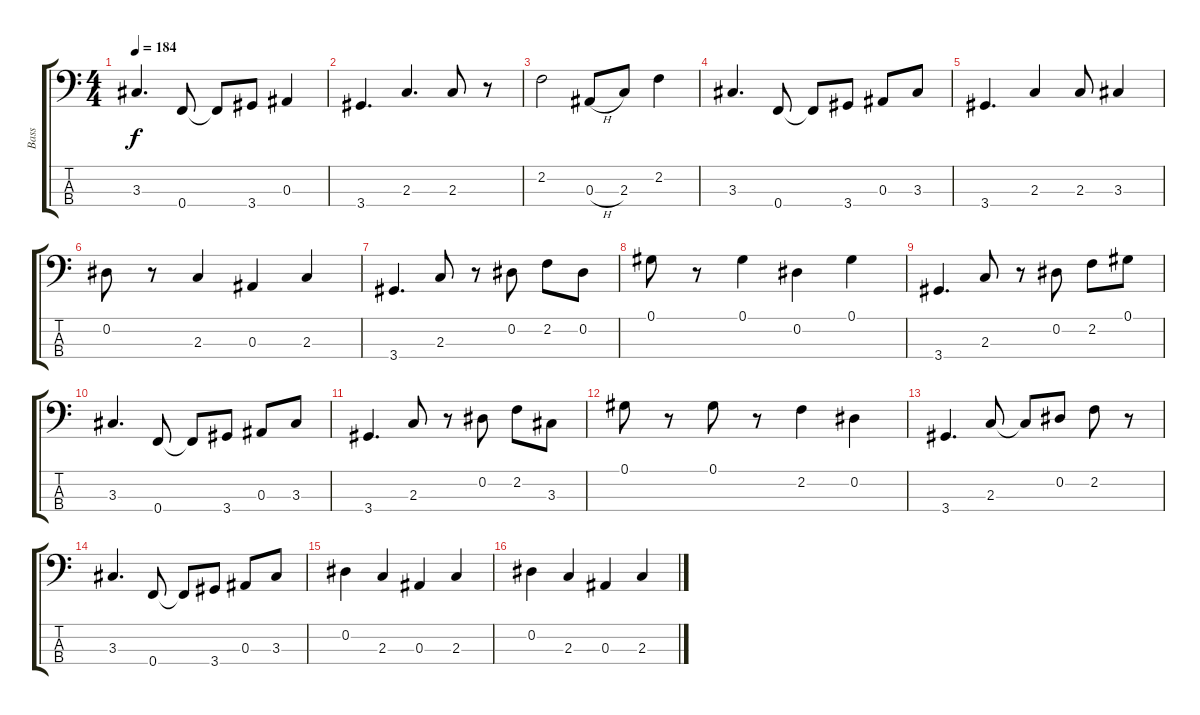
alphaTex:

\track ("Bass" "Bass") {instrument electricbassfinger}
\staff {score tabs}
\tuning (Ab2 Eb2 Bb1 F1) {hide}
\ts (4 4)
\tempo 184
\clef f4
\ks c
3.3.4{d dy f} 0.4.8 0.4{t}.8 3.4.8 0.3.4 |
3.4.4{d} 2.3.4{d} 2.3.8 r.8 |
2.2.2 0.3{h}.8 2.3.8 2.2.4 |
3.3.4{d} 0.4.8 0.4{t}.8 3.4.8 0.3.8 3.3.8 |
3.4.4{d} 2.3.4 2.3.8 3.3.4 |
0.2.8 r.8 2.3.4 0.3.4 2.3.4 |
3.4.4{d} 2.3.8 r.8 0.2.8 2.2.8 0.2.8 |
0.1.8 r.8 0.1.4 0.2.4 0.1.4 |
3.4.4{d} 2.3.8 r.8 0.2.8 2.2.8 0.1.8 |
3.3.4{d} 0.4.8 0.4{t}.8 3.4.8 0.3.8 3.3.8 |
3.4.4{d} 2.3.8 r.8 0.2.8 2.2.8 3.3.8 |
0.1.8 r.8 0.1.8 r.8 2.2.4 0.2.4 |
3.4.4{d} 2.3.8 2.3{t}.8 0.2.8 2.2.8 r.8 |
3.3.4{d} 0.4.8 0.4{t}.8 3.4.8 0.3.8 3.3.8 |
0.2.4 2.3.4 0.3.4 2.3.4 |
0.2.4 2.3.4 0.3.4 2.3.4
